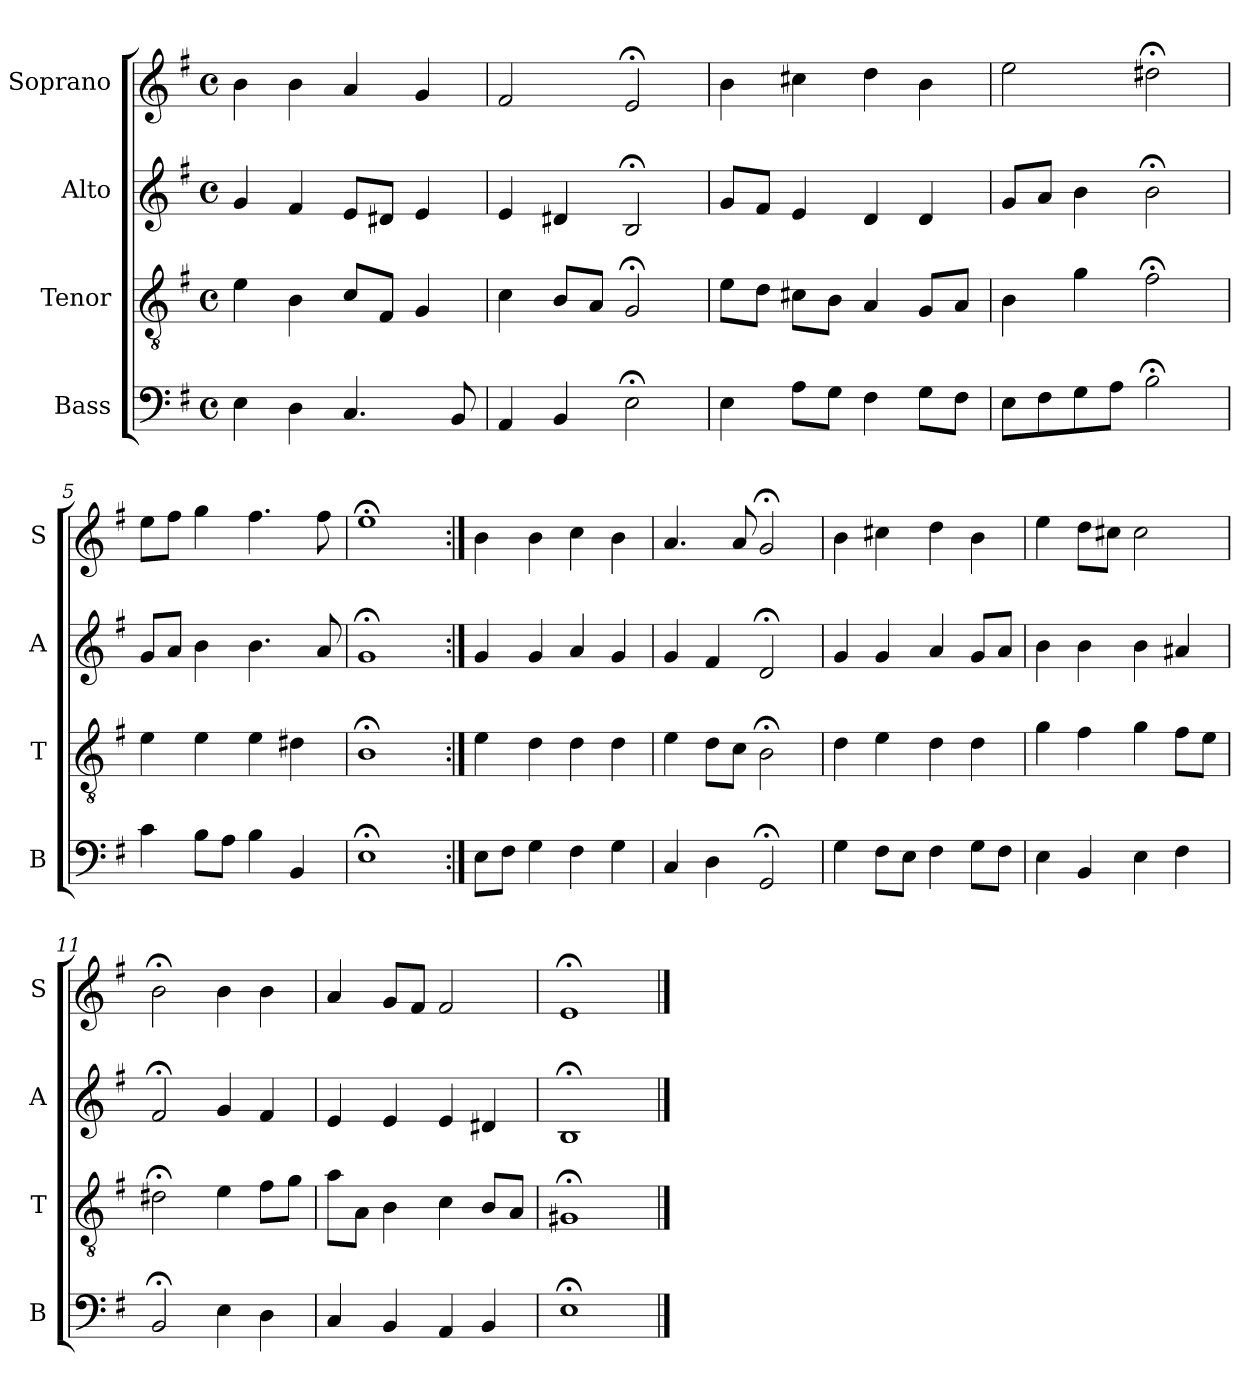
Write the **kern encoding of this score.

**kern	**kern	**kern	**kern
*part4	*part3	*part2	*part1
*staff4	*staff3	*staff2	*staff1
*I"Bass	*I"Tenor	*I"Alto	*I"Soprano
*I'B	*I'T	*I'A	*I'S
*clefF4	*clefGv2	*clefG2	*clefG2
*k[f#]	*k[f#]	*k[f#]	*k[f#]
*e:	*e:	*e:	*e:
*M4/4	*M4/4	*M4/4	*M4/4
*met(c)	*met(c)	*met(c)	*met(c)
*MM100	*MM100	*MM100	*MM100
=1	=1	=1	=1
4E	4e	4g	4b
4D	4B	4f#	4b
4.C	8cL	8eL	4a
.	8F#J	8d#XJ	.
.	4G	4e	4g
8BB	.	.	.
=2	=2	=2	=2
4AA	4c	4e	2f#
4BB	8BL	4d#X	.
.	8AJ	.	.
2E;<	2G;<	2B;<	2e;<
=3	=3	=3	=3
4E	8eL	8gL	4b
.	8dJ	8f#J	.
8AL	8c#XL	4e	4cc#X
8GJ	8BJ	.	.
4F#	4A	4d	4dd
8GL	8GL	4d	4b
8F#J	8AJ	.	.
=4	=4	=4	=4
8EL	4B	8gL	2ee
8F#	.	8aJ	.
8G	4g	4b	.
8AJ	.	.	.
2B;<	2f#;<	2b;<	2dd#X;<
=5	=5	=5	=5
4c	4e	8gL	8eeL
.	.	8aJ	8ff#J
8BL	4e	4b	4gg
8AJ	.	.	.
4B	4e	4.b	4.ff#
4BB	4d#X	.	.
.	.	8a	8ff#
=6	=6	=6	=6
1E;<	1B;<	1g;<	1ee;<
=7:|!	=7:|!	=7:|!	=7:|!
8EL	4e	4g	4b
8F#J	.	.	.
4G	4d	4g	4b
4F#i	4di	4ai	4cci
4G	4d	4g	4b
=8	=8	=8	=8
4C	4e	4g	4.a
4D	8dL	4f#	.
.	8cJ	.	8a
2GG;<	2B;<	2d;<	2g;<
=9	=9	=9	=9
4G	4d	4g	4b
8F#L	4e	4g	4cc#X
8EJ	.	.	.
4F#	4d	4a	4dd
8GL	4d	8gL	4b
8F#J	.	8aJ	.
=10	=10	=10	=10
4E	4g	4b	4ee
4BB	4f#	4b	8ddL
.	.	.	8cc#XJ
4E	4g	4b	2cc#
4F#	8f#L	4a#X	.
.	8eJ	.	.
=11	=11	=11	=11
2BB;<	2d#X;<	2f#;<	2b;<
4E	4e	4g	4b
4D	8f#L	4f#	4b
.	8gJ	.	.
=12	=12	=12	=12
4C	8aL	4e	4a
.	8AJ	.	.
4BB	4B	4e	8gL
.	.	.	8f#J
4AA	4c	4e	2f#
4BB	8BL	4d#X	.
.	8AJ	.	.
=13	=13	=13	=13
1E;<	1G#X;<	1B;<	1e;<
==	==	==	==
*-	*-	*-	*-
